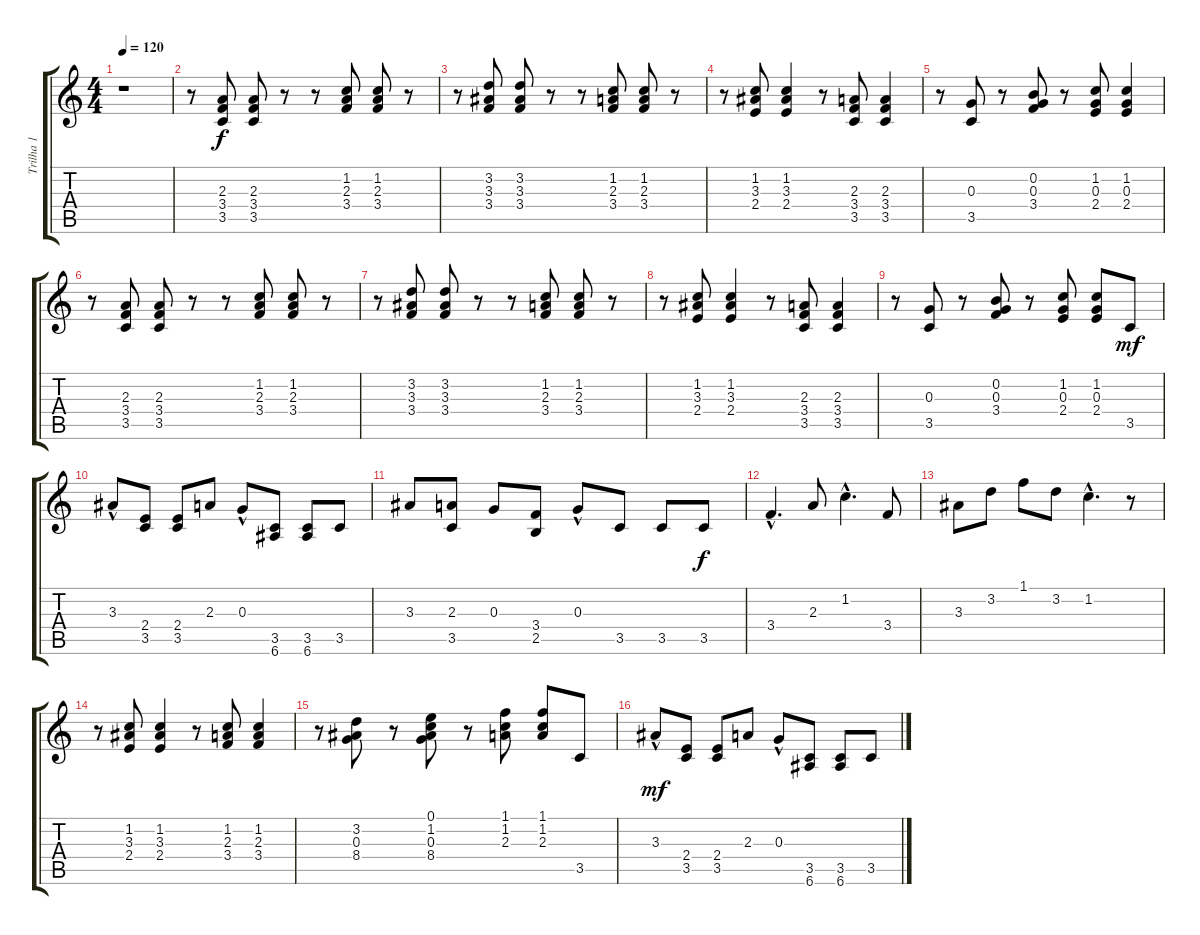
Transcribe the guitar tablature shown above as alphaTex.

\track ("Trilha 1" "Trilha 1") {instrument acousticguitarnylon}
\staff {score tabs}
\tuning (E4 B3 G3 D3 A2 E2) {hide}
\ts (4 4)
\tempo 120
\clef g2
\ks c
r.1{dy f instrument acousticguitarnylon} |
r.8 (2.3 3.4 3.5).8 (2.3 3.4 3.5).8 r.8 r.8 (1.2 2.3 3.4).8 (1.2 2.3 3.4).8 r.8 |
r.8 (3.2 3.3 3.4).8 (3.2 3.3 3.4).8 r.8 r.8 (1.2 2.3 3.4).8 (1.2 2.3 3.4).8 r.8 |
r.8 (1.2 3.3 2.4).8 (1.2 3.3 2.4).4 r.8 (2.3 3.4 3.5).8 (2.3 3.4 3.5).4 |
r.8 (0.3 3.5).8 r.8 (0.2 0.3 3.4).8 r.8 (1.2 0.3 2.4).8 (1.2 0.3 2.4).4 |
r.8 (2.3 3.4 3.5).8 (2.3 3.4 3.5).8 r.8 r.8 (1.2 2.3 3.4).8 (1.2 2.3 3.4).8 r.8 |
r.8 (3.2 3.3 3.4).8 (3.2 3.3 3.4).8 r.8 r.8 (1.2 2.3 3.4).8 (1.2 2.3 3.4).8 r.8 |
r.8 (1.2 3.3 2.4).8 (1.2 3.3 2.4).4 r.8 (2.3 3.4 3.5).8 (2.3 3.4 3.5).4 |
r.8 (0.3 3.5).8 r.8 (0.2 0.3 3.4).8 r.8 (1.2 0.3 2.4).8 (1.2 0.3 2.4).8 3.5.8{dy mf} |
3.3{hac}.8 (2.4 3.5).8 (2.4 3.5).8 2.3.8 0.3{hac}.8 (3.5 6.6).8 (3.5 6.6).8 3.5.8 |
3.3.8 (2.3 3.5).8 0.3.8 (3.4 2.5).8 0.3{hac}.8 3.5.8 3.5.8 3.5.8{dy f} |
3.4{hac}.4{d} 2.3.8 1.2{hac}.4{d} 3.4.8 |
3.3.8 3.2.8 1.1.8 3.2.8 1.2{hac}.4{d} r.8 |
r.8 (1.2 3.3 2.4).8 (1.2 3.3 2.4).4 r.8 (1.2 2.3 3.4).8 (1.2 2.3 3.4).4 |
r.8 (3.2 0.3 8.4).8 r.8 (0.1 1.2 0.3 8.4).8 r.8 (1.1 1.2 2.3).8 (1.1 1.2 2.3).8 3.5.8 |
3.3{hac}.8{dy mf} (2.4 3.5).8 (2.4 3.5).8 2.3.8 0.3{hac}.8 (3.5 6.6).8 (3.5 6.6).8 3.5.8
